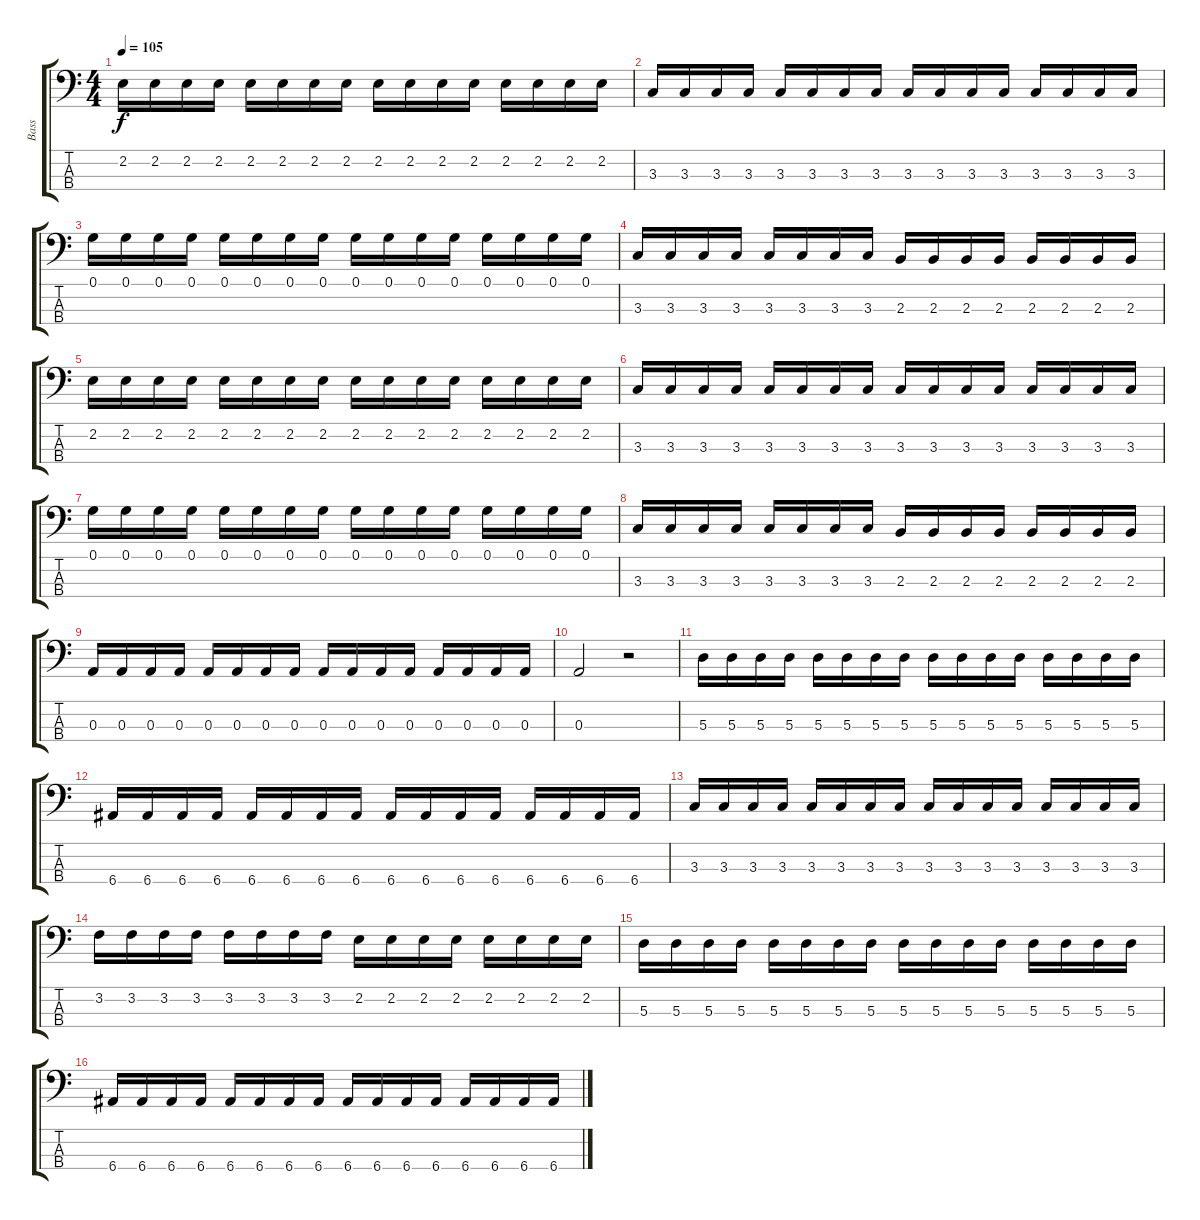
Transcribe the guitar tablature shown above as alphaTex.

\track ("Bass" "Bass") {instrument electricbassfinger}
\staff {score tabs}
\tuning (G2 D2 A1 E1) {hide}
\ts (4 4)
\tempo 105
\clef f4
\ks c
2.2.16{dy f} 2.2.16 2.2.16 2.2.16 2.2.16 2.2.16 2.2.16 2.2.16 2.2.16 2.2.16 2.2.16 2.2.16 2.2.16 2.2.16 2.2.16 2.2.16 |
3.3.16 3.3.16 3.3.16 3.3.16 3.3.16 3.3.16 3.3.16 3.3.16 3.3.16 3.3.16 3.3.16 3.3.16 3.3.16 3.3.16 3.3.16 3.3.16 |
0.1.16 0.1.16 0.1.16 0.1.16 0.1.16 0.1.16 0.1.16 0.1.16 0.1.16 0.1.16 0.1.16 0.1.16 0.1.16 0.1.16 0.1.16 0.1.16 |
3.3.16 3.3.16 3.3.16 3.3.16 3.3.16 3.3.16 3.3.16 3.3.16 2.3.16 2.3.16 2.3.16 2.3.16 2.3.16 2.3.16 2.3.16 2.3.16 |
2.2.16 2.2.16 2.2.16 2.2.16 2.2.16 2.2.16 2.2.16 2.2.16 2.2.16 2.2.16 2.2.16 2.2.16 2.2.16 2.2.16 2.2.16 2.2.16 |
3.3.16 3.3.16 3.3.16 3.3.16 3.3.16 3.3.16 3.3.16 3.3.16 3.3.16 3.3.16 3.3.16 3.3.16 3.3.16 3.3.16 3.3.16 3.3.16 |
0.1.16 0.1.16 0.1.16 0.1.16 0.1.16 0.1.16 0.1.16 0.1.16 0.1.16 0.1.16 0.1.16 0.1.16 0.1.16 0.1.16 0.1.16 0.1.16 |
3.3.16 3.3.16 3.3.16 3.3.16 3.3.16 3.3.16 3.3.16 3.3.16 2.3.16 2.3.16 2.3.16 2.3.16 2.3.16 2.3.16 2.3.16 2.3.16 |
0.3.16 0.3.16 0.3.16 0.3.16 0.3.16 0.3.16 0.3.16 0.3.16 0.3.16 0.3.16 0.3.16 0.3.16 0.3.16 0.3.16 0.3.16 0.3.16 |
0.3.2 r.2 |
5.3.16 5.3.16 5.3.16 5.3.16 5.3.16 5.3.16 5.3.16 5.3.16 5.3.16 5.3.16 5.3.16 5.3.16 5.3.16 5.3.16 5.3.16 5.3.16 |
6.4.16 6.4.16 6.4.16 6.4.16 6.4.16 6.4.16 6.4.16 6.4.16 6.4.16 6.4.16 6.4.16 6.4.16 6.4.16 6.4.16 6.4.16 6.4.16 |
3.3.16 3.3.16 3.3.16 3.3.16 3.3.16 3.3.16 3.3.16 3.3.16 3.3.16 3.3.16 3.3.16 3.3.16 3.3.16 3.3.16 3.3.16 3.3.16 |
3.2.16 3.2.16 3.2.16 3.2.16 3.2.16 3.2.16 3.2.16 3.2.16 2.2.16 2.2.16 2.2.16 2.2.16 2.2.16 2.2.16 2.2.16 2.2.16 |
5.3.16 5.3.16 5.3.16 5.3.16 5.3.16 5.3.16 5.3.16 5.3.16 5.3.16 5.3.16 5.3.16 5.3.16 5.3.16 5.3.16 5.3.16 5.3.16 |
6.4.16 6.4.16 6.4.16 6.4.16 6.4.16 6.4.16 6.4.16 6.4.16 6.4.16 6.4.16 6.4.16 6.4.16 6.4.16 6.4.16 6.4.16 6.4.16
